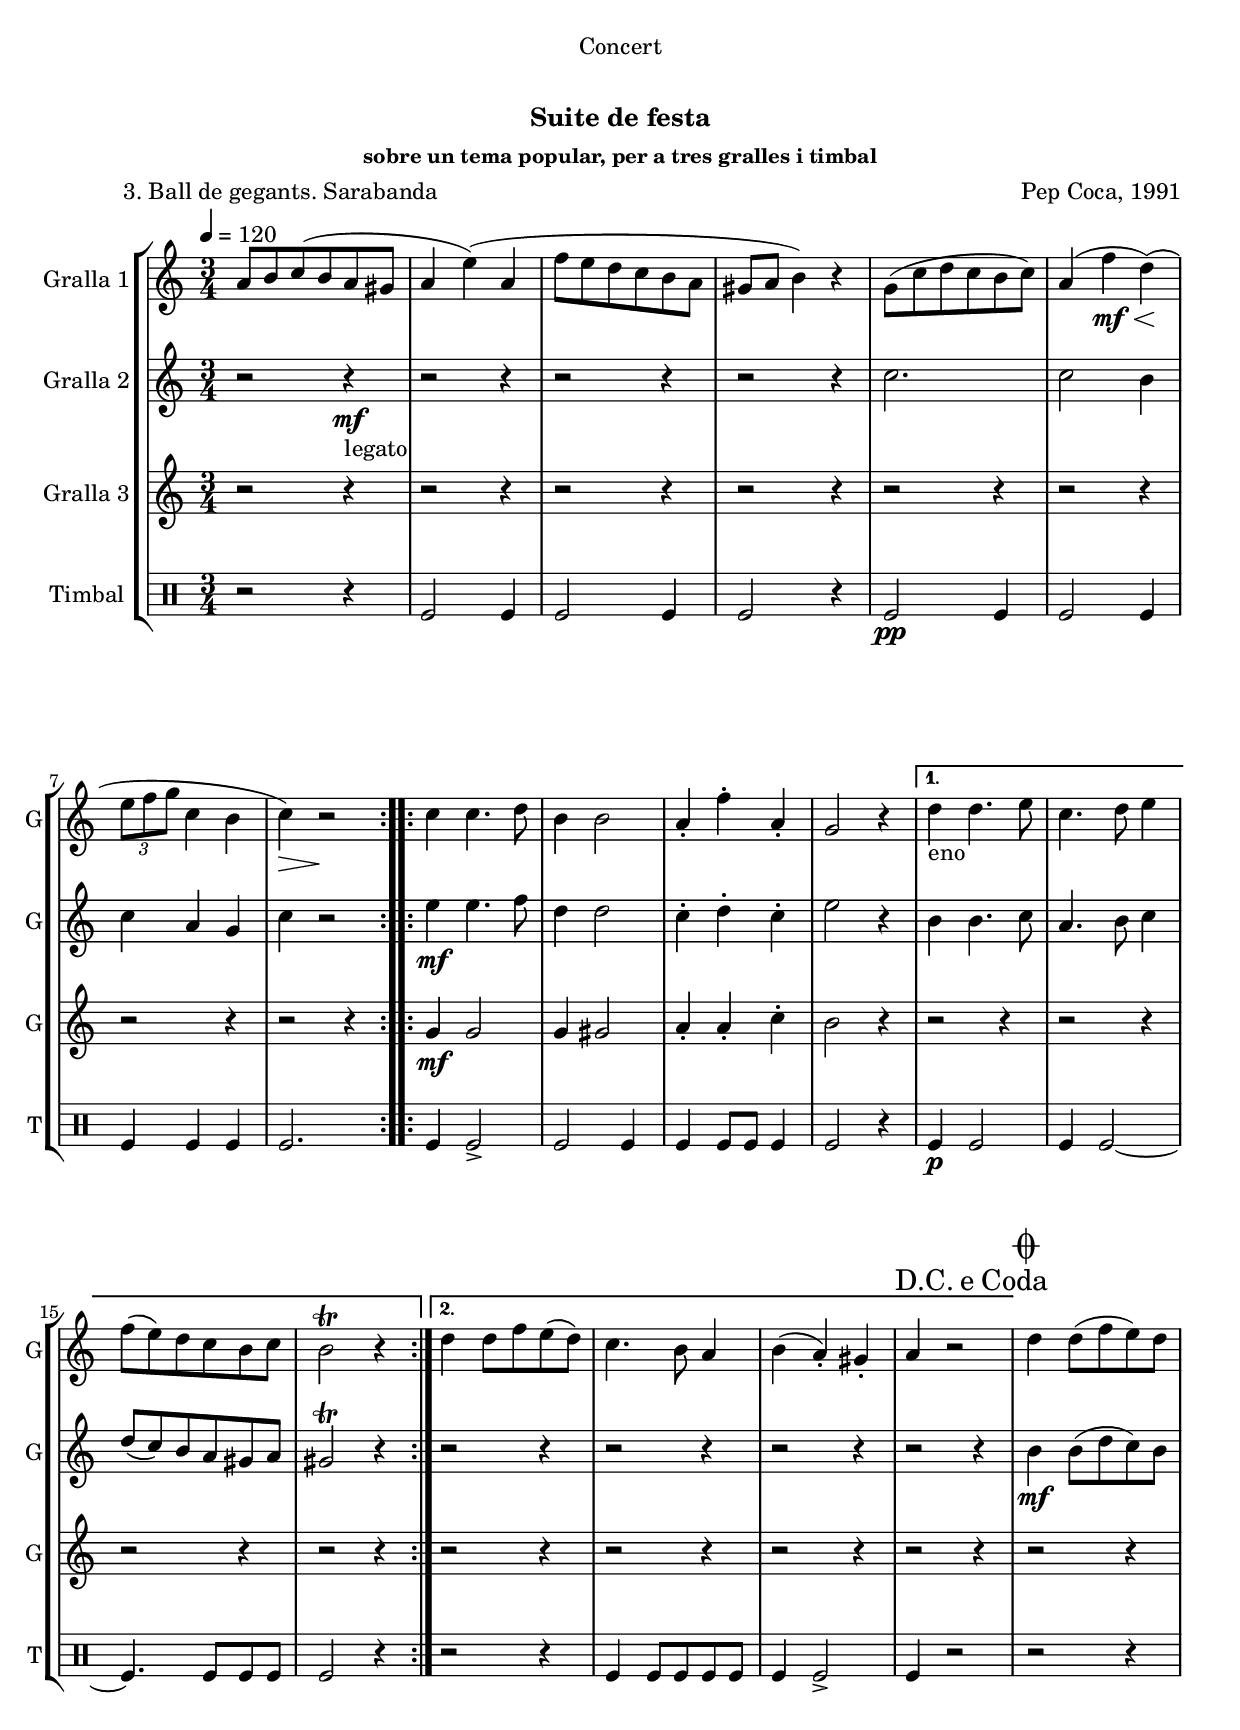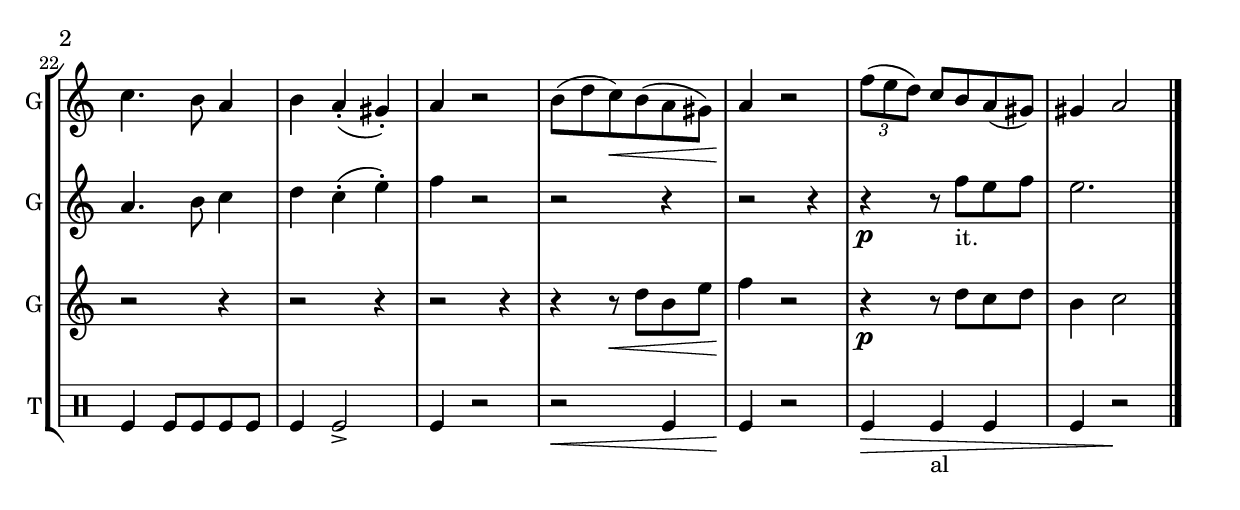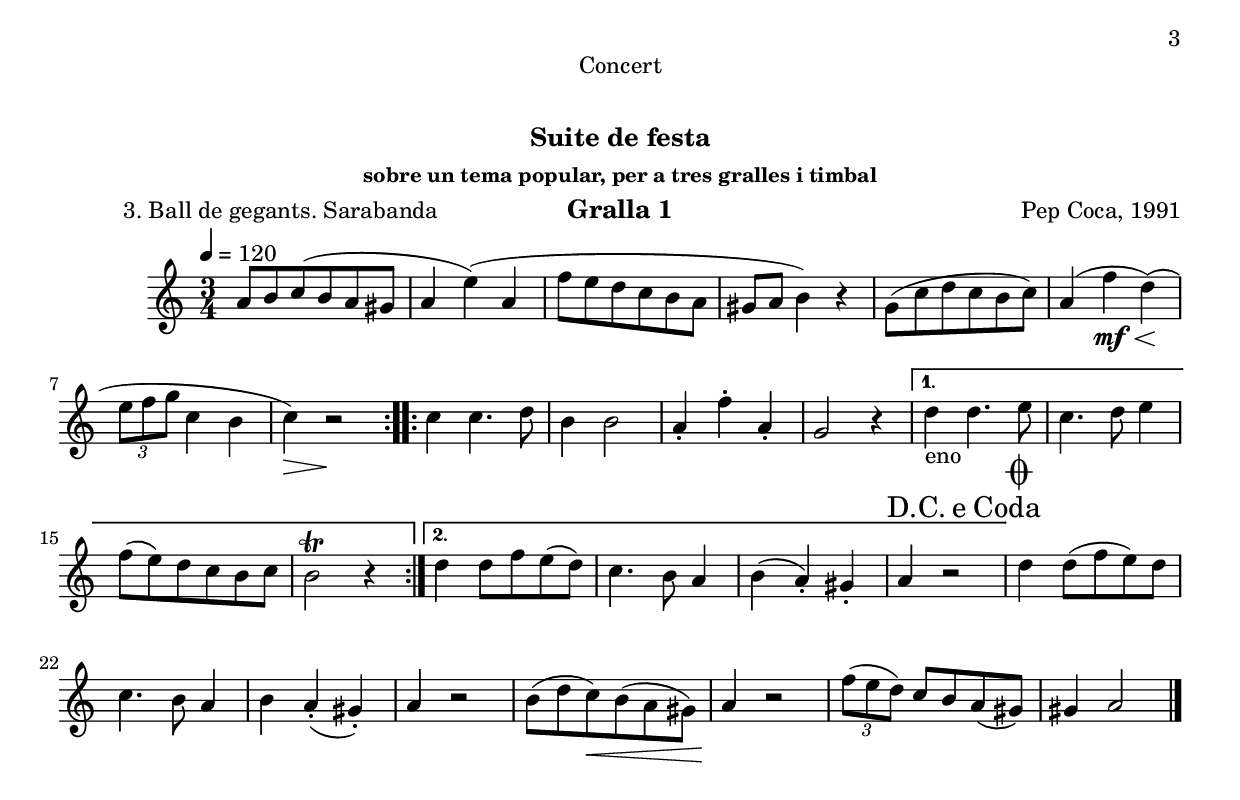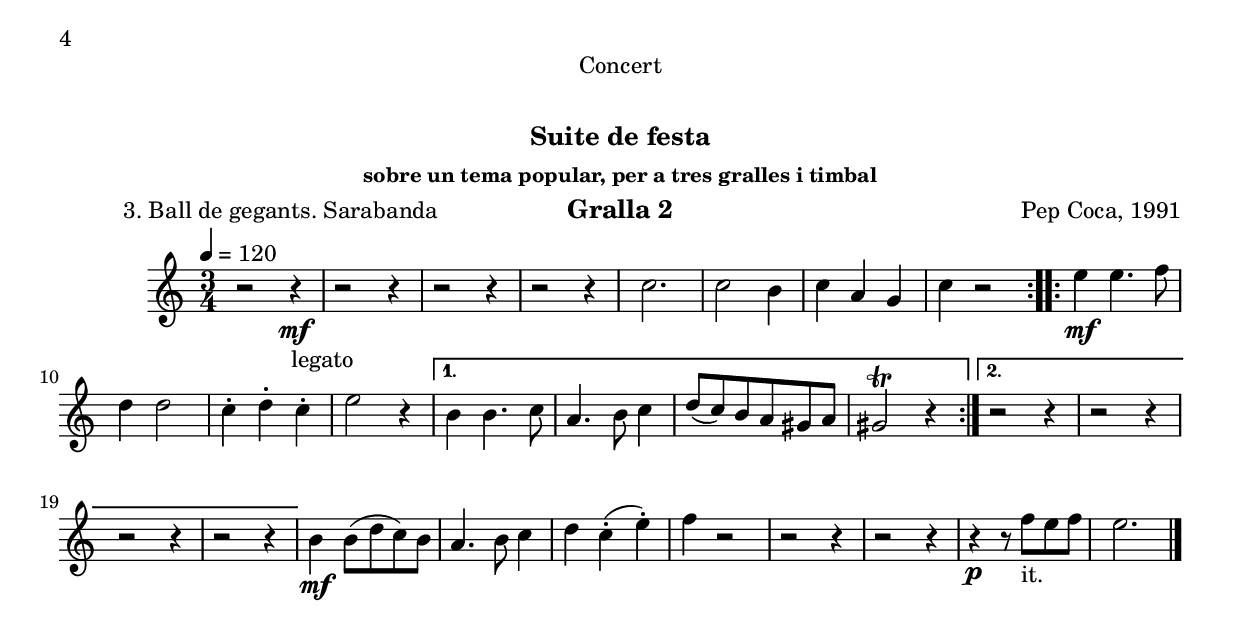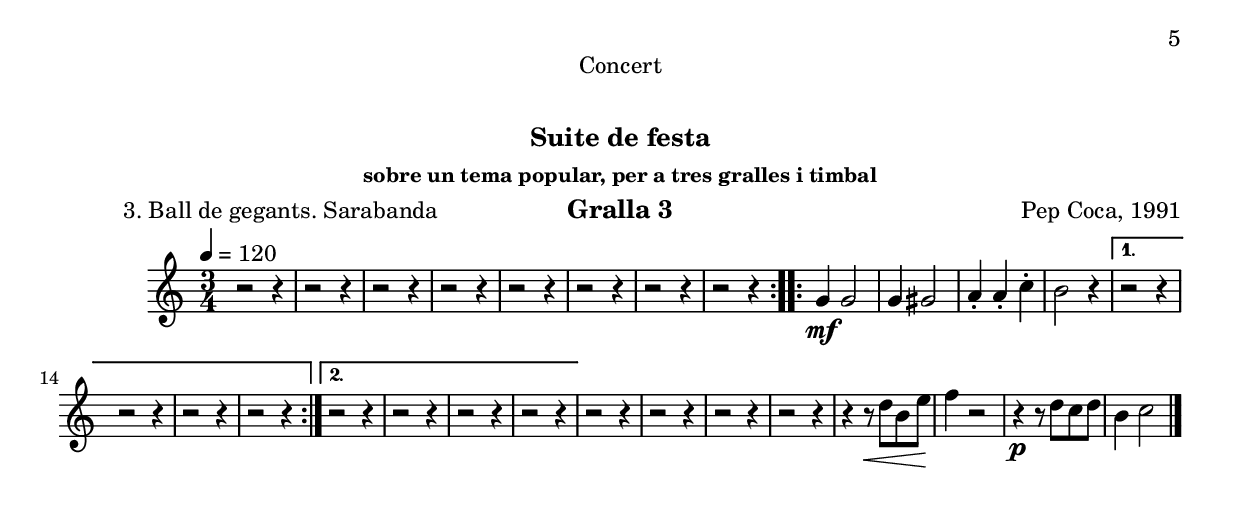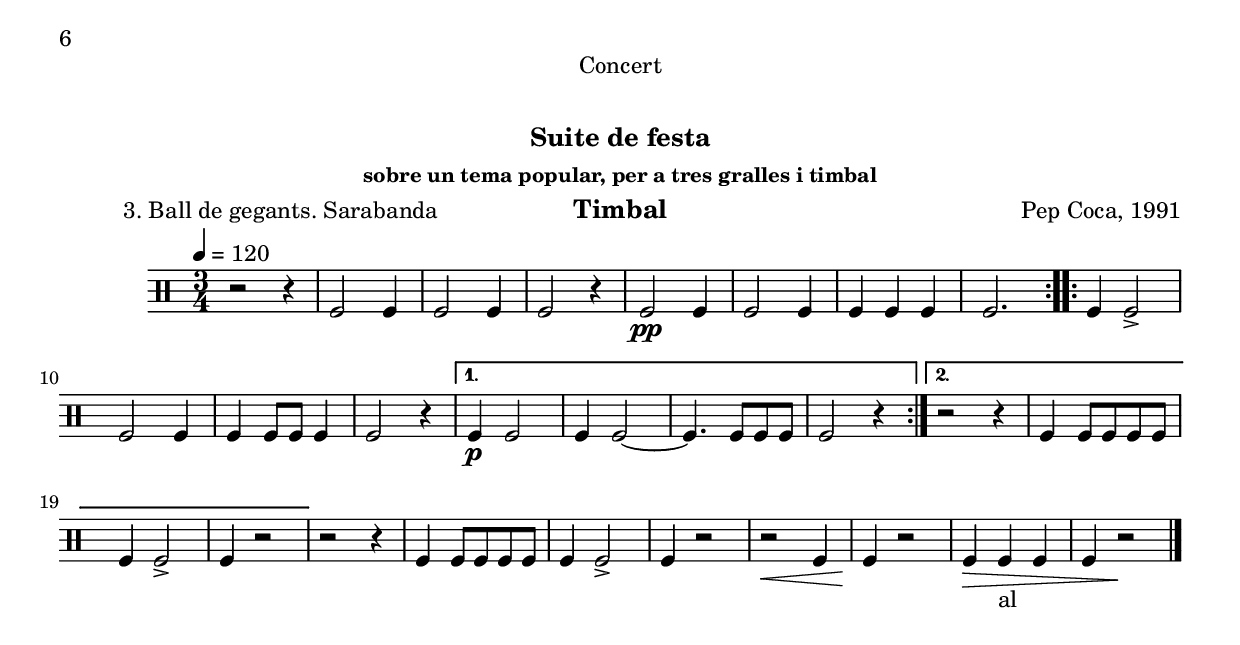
\version "2.16.0"

\header {
  dedication="Concert"
  title="  "
  subtitle="Suite de festa"
  subsubtitle="sobre un tema popular, per a tres gralles i timbal"
  poet="          3. Ball de gegants. Sarabanda"
  meter=""
  piece=""
  composer="Pep Coca, 1991"
  arranger=""
  opus=""
  instrument=""
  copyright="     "
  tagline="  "
}

liniaroAa =
\relative a'
{
  \tempo 4=120
  \clef treble
  \key c \major
  \time 3/4
  \repeat volta 2 { a8 b c ( b a gis  |
  a4 e' ) ( a,  |
  f'8 e d c b a  |
  gis8 a b4 ) r  |
  %05
  g8 ( c d c b c )  |
  a4 ( f' \mf \< d ) \! (  |
  \times 2/3 { e8 f g } c,4 b  |
  c4 \> ) r2 \!  | }
  \repeat volta 2 { c4 c4. d8  |
  %10
  b4 b2  |
  a4-. f'-. a,-.  |
  g2 r4 }
  \alternative { { d'4 _"eno" d4. e8  |
  c4. d8 e4  |
  %15
  f8 ( e ) d c b c  |
  b2\trill r4 }
  { d4 d8 f e ( d )  |
  c4. b8 a4  |
  b4 ( a-. ) gis-.  |
  %20
  \mark \markup {D.C. e Coda} a4 r2 } }
  \mark \markup {\musicglyph #"scripts.coda"} d4 d8 ( f e ) d  |
  c4. b8 a4  |
  b4 a-. ( gis-. )  |
  a4 r2  |
  %25
  b8 ( d c \< ) b ( a gis )  |
  a4 \! r2  |
  \times 2/3 { f'8 ( e d ) } c b a ( gis )  |
  gis4 a2  \bar "|."
}

liniaroAb =
\relative c''
{
  \tempo 4=120
  \clef treble
  \key c \major
  \time 3/4
  \repeat volta 2 { r2 r4 \mf _"legato"  |
  r2 r4  |
  r2 r4  |
  r2 r4  |
  %05
  c2.  |
  c2 b4  |
  c4 a g  |
  c4 r2  | }
  \repeat volta 2 { e4 \mf e4. f8  |
  %10
  d4 d2  |
  c4-. d-. c-.  |
  e2 r4 }
  \alternative { { b4 b4. c8  |
  a4. b8 c4  |
  %15
  d8 ( c ) b a gis a  |
  gis2\trill r4 }
  { r2 r4  |
  r2 r4  |
  r2 r4  |
  %20
  r2 r4 } }
  b4 \mf b8 ( d c ) b  |
  a4. b8 c4  |
  d4 c-. ( e-. )  |
  f4 r2  | % troigo!
  %25
  r2 r4  |
  r2 r4  |
  r4 \p r8 f  _"it." e f  |
  e2.  \bar "|."
}

liniaroAc =
\relative g'
{
  \tempo 4=120
  \clef treble
  \key c \major
  \time 3/4
  \repeat volta 2 { r2 r4  |
  r2 r4  |
  r2 r4  |
  r2 r4  |
  %05
  r2 r4  |
  r2 r4  |
  r2 r4  |
  r2 r4  | }
  \repeat volta 2 { g4 \mf g2  |
  %10
  g4 gis2  |
  a4-. a-. c-.  |
  b2 r4 }
  \alternative { { r2 r4  |
  r2 r4  |
  %15
  r2 r4  |
  r2 r4 }
  { r2 r4  |
  r2 r4  |
  r2 r4  |
  %20
  r2 r4 } }
  r2 r4  |
  r2 r4  |
  r2 r4  |
  r2 r4  |
  %25
  r4 r8 \< d b e  |
  f4 \! r2  | % kompletite
  r4 \p \p r8 d  c d  |
  b4 c2  \bar "|."
}

liniaroAd =
\drummode
{
  \tempo 4=120
  \time 3/4
  \repeat volta 2 { r2 r4  |
  tomfl2 tomfl4  |
  tomfl2 tomfl4  |
  tomfl2 r4  |
  %05
  tomfl2 \pp tomfl4  |
  tomfl2 tomfl4  |
  tomfl4 tomfl tomfl  |
  tomfl2.  | }
  \repeat volta 2 { tomfl4 tomfl2->  |
  %10
  tomfl2 tomfl4  |
  tomfl4 tomfl8 tomfl tomfl4  |
  tomfl2 r4 }
  \alternative { { tomfl4 \p tomfl2  |
  tomfl4 tomfl2 ~  |
  %15
  tomfl4. tomfl8 tomfl tomfl  |
  tomfl2 r4 }
  { r2 r4  |
  tomfl4 tomfl8 tomfl tomfl tomfl  |
  tomfl4 tomfl2->  |
  %20
  tomfl4 r2 } }
  r2 r4  |
  tomfl4 tomfl8 tomfl tomfl tomfl  |
  tomfl4 tomfl2->  |
  tomfl4 r2  |
  %25
  r2 \< tomfl4  |
  tomfl4 \! r2  |
  tomfl4 \> tomfl _"al" tomfl  |
  tomfl4 r2 \!  \bar "|."
}

\bookpart {
  \score {
    \new StaffGroup {
      \override Score.RehearsalMark #'self-alignment-X = #LEFT
      <<
        \new Staff \with {instrumentName = #"Gralla 1" shortInstrumentName = #"G"} \liniaroAa
        \new Staff \with {instrumentName = #"Gralla 2" shortInstrumentName = #"G"} \liniaroAb
        \new Staff \with {instrumentName = #"Gralla 3" shortInstrumentName = #"G"} \liniaroAc
        \new DrumStaff \with {instrumentName = #"Timbal" shortInstrumentName = #"T"} \liniaroAd
      >>
    }
    \layout {}
  }\score { \unfoldRepeats
    \new StaffGroup {
      \override Score.RehearsalMark #'self-alignment-X = #LEFT
      <<
        \new Staff \with {instrumentName = #"Gralla 1" shortInstrumentName = #"G"} \liniaroAa
        \new Staff \with {instrumentName = #"Gralla 2" shortInstrumentName = #"G"} \liniaroAb
        \new Staff \with {instrumentName = #"Gralla 3" shortInstrumentName = #"G"} \liniaroAc
        \new DrumStaff \with {instrumentName = #"Timbal" shortInstrumentName = #"T"} \liniaroAd
      >>
    }
    \midi {}
  }
}

\bookpart {
  \header {instrument="Gralla 1"}
  \score {
    \new StaffGroup {
      \override Score.RehearsalMark #'self-alignment-X = #LEFT
      <<
        \new Staff \liniaroAa
      >>
    }
    \layout {}
  }\score { \unfoldRepeats
    \new StaffGroup {
      \override Score.RehearsalMark #'self-alignment-X = #LEFT
      <<
        \new Staff \liniaroAa
      >>
    }
    \midi {}
  }
}

\bookpart {
  \header {instrument="Gralla 2"}
  \score {
    \new StaffGroup {
      \override Score.RehearsalMark #'self-alignment-X = #LEFT
      <<
        \new Staff \liniaroAb
      >>
    }
    \layout {}
  }\score { \unfoldRepeats
    \new StaffGroup {
      \override Score.RehearsalMark #'self-alignment-X = #LEFT
      <<
        \new Staff \liniaroAb
      >>
    }
    \midi {}
  }
}

\bookpart {
  \header {instrument="Gralla 3"}
  \score {
    \new StaffGroup {
      \override Score.RehearsalMark #'self-alignment-X = #LEFT
      <<
        \new Staff \liniaroAc
      >>
    }
    \layout {}
  }\score { \unfoldRepeats
    \new StaffGroup {
      \override Score.RehearsalMark #'self-alignment-X = #LEFT
      <<
        \new Staff \liniaroAc
      >>
    }
    \midi {}
  }
}

\bookpart {
  \header {instrument="Timbal"}
  \score {
    \new StaffGroup {
      \override Score.RehearsalMark #'self-alignment-X = #LEFT
      <<
        \new DrumStaff \liniaroAd
      >>
    }
    \layout {}
  }\score { \unfoldRepeats
    \new StaffGroup {
      \override Score.RehearsalMark #'self-alignment-X = #LEFT
      <<
        \new DrumStaff \liniaroAd
      >>
    }
    \midi {}
  }
}

